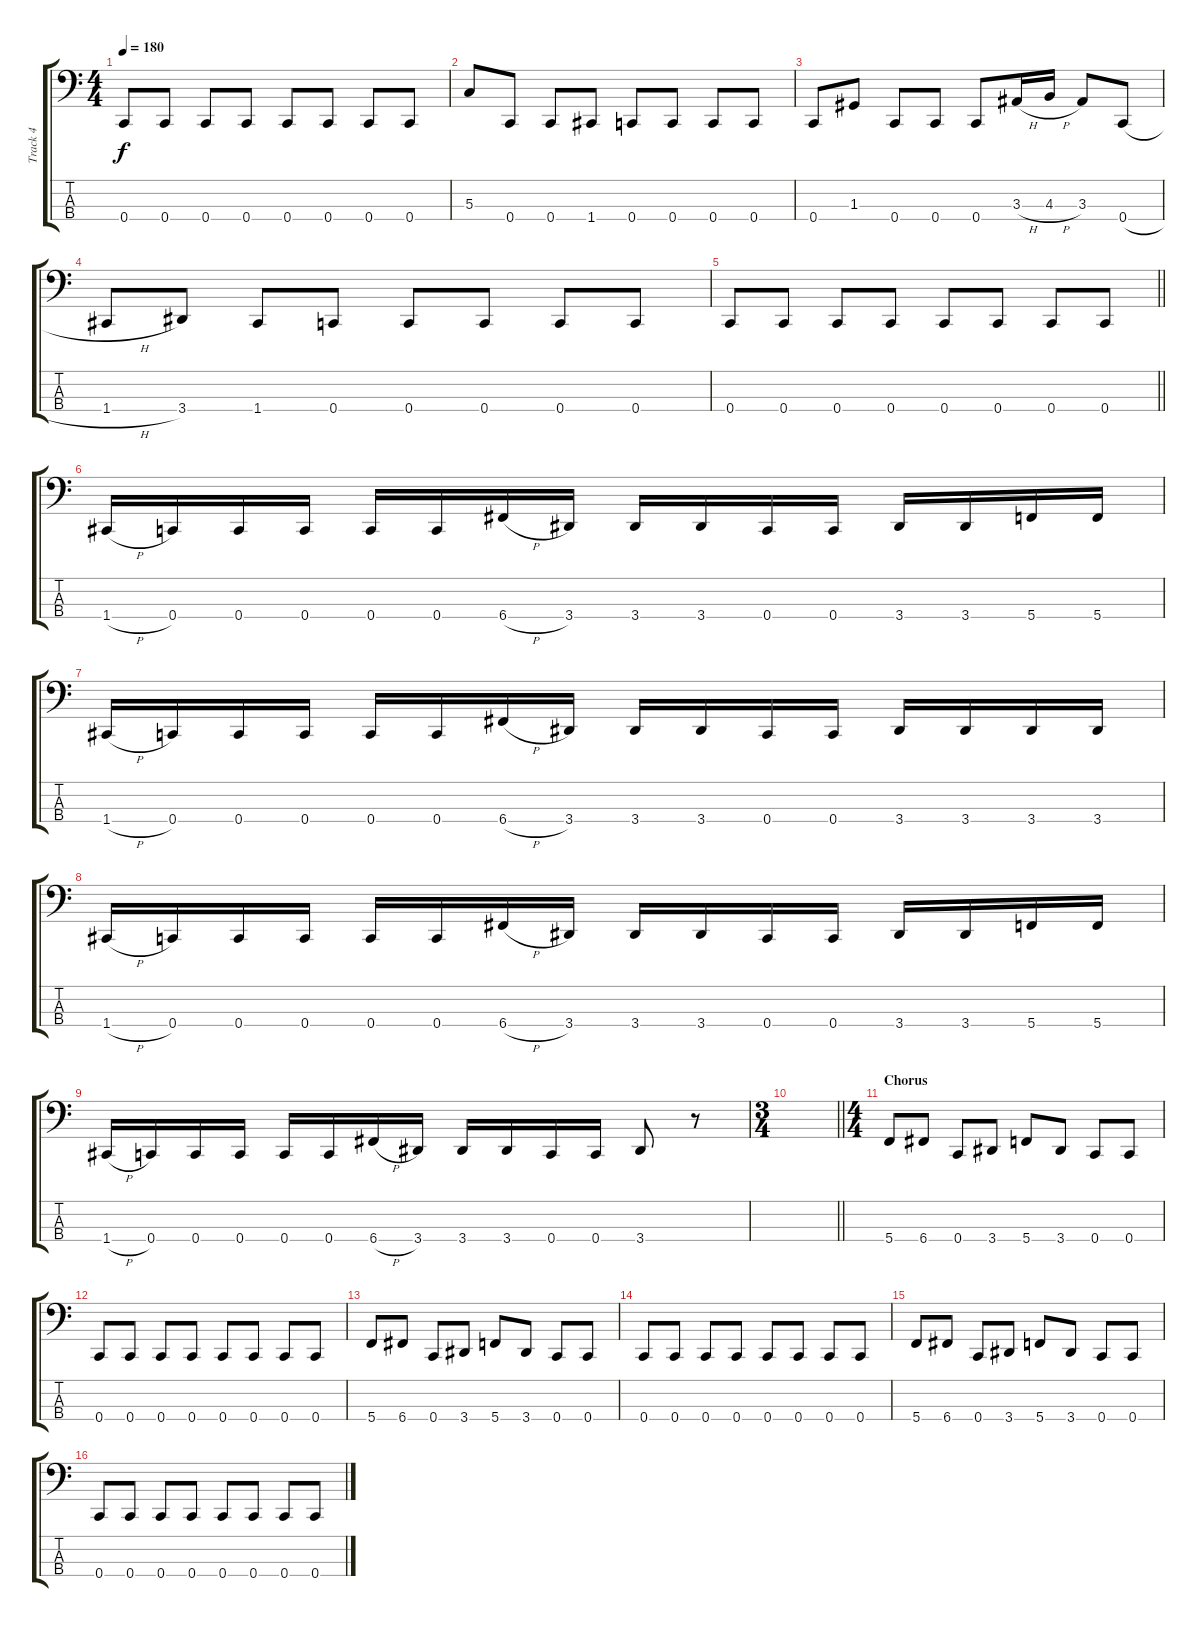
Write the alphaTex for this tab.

\track ("Track 4" "Track 4") {instrument electricbasspick}
\staff {score tabs}
\tuning (F2 C2 G1 C1) {hide}
\ts (4 4)
\tempo 180
\clef f4
\ks c
0.4.8{dy f} 0.4.8 0.4.8 0.4.8 0.4.8 0.4.8 0.4.8 0.4.8 |
5.3.8 0.4.8 0.4.8 1.4.8 0.4.8 0.4.8 0.4.8 0.4.8 |
0.4.8 1.3.8 0.4.8 0.4.8 0.4.8 3.3{h}.16 4.3{h}.16 3.3.8 0.4{h}.8 |
1.4{h}.8 3.4.8 1.4.8 0.4.8 0.4.8 0.4.8 0.4.8 0.4.8 |
\barLineRight lightlight
0.4.8 0.4.8 0.4.8 0.4.8 0.4.8 0.4.8 0.4.8 0.4.8 |
\section ("" "")
1.4{h}.16 0.4.16 0.4.16 0.4.16 0.4.16 0.4.16 6.4{h}.16 3.4.16 3.4.16 3.4.16 0.4.16 0.4.16 3.4.16 3.4.16 5.4.16 5.4.16 |
1.4{h}.16 0.4.16 0.4.16 0.4.16 0.4.16 0.4.16 6.4{h}.16 3.4.16 3.4.16 3.4.16 0.4.16 0.4.16 3.4.16 3.4.16 3.4.16 3.4.16 |
1.4{h}.16 0.4.16 0.4.16 0.4.16 0.4.16 0.4.16 6.4{h}.16 3.4.16 3.4.16 3.4.16 0.4.16 0.4.16 3.4.16 3.4.16 5.4.16 5.4.16 |
1.4{h}.16 0.4.16 0.4.16 0.4.16 0.4.16 0.4.16 6.4{h}.16 3.4.16 3.4.16 3.4.16 0.4.16 0.4.16 3.4.8 r.8 |
\ts (3 4)
\barLineRight lightlight
|
\ts (4 4)
\section ("" "Chorus")
5.4.8 6.4.8 0.4.8 3.4.8 5.4.8 3.4.8 0.4.8 0.4.8 |
0.4.8 0.4.8 0.4.8 0.4.8 0.4.8 0.4.8 0.4.8 0.4.8 |
5.4.8 6.4.8 0.4.8 3.4.8 5.4.8 3.4.8 0.4.8 0.4.8 |
0.4.8 0.4.8 0.4.8 0.4.8 0.4.8 0.4.8 0.4.8 0.4.8 |
5.4.8 6.4.8 0.4.8 3.4.8 5.4.8 3.4.8 0.4.8 0.4.8 |
0.4.8 0.4.8 0.4.8 0.4.8 0.4.8 0.4.8 0.4.8 0.4.8
